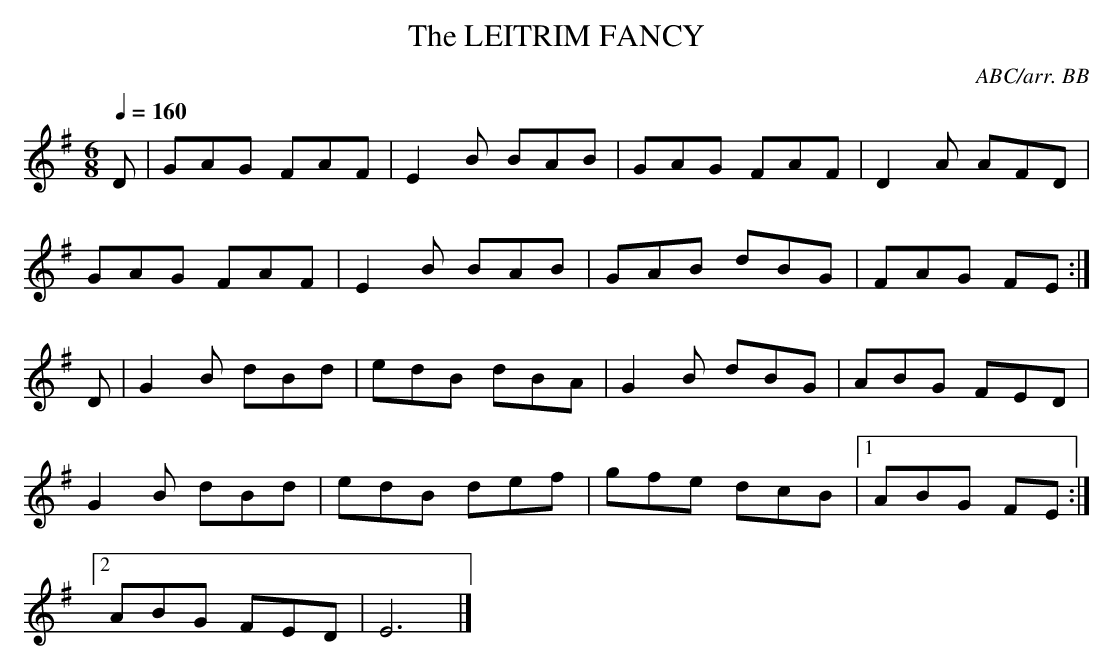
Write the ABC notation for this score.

X:1
T:LEITRIM FANCY, The
C:ABC/arr. BB
M:6/8
Q:1/4=160
K:Em
D|GAG FAF|E2B BAB|GAG FAF|D2A AFD|
GAG FAF|E2B BAB|GAB dBG|FAG FE:|
D|G2B dBd|edB dBA|G2B dBG|ABG FED|
G2B dBd|edB def|gfe dcB|1 ABG FE:|
[2 ABG FED|E6|]
